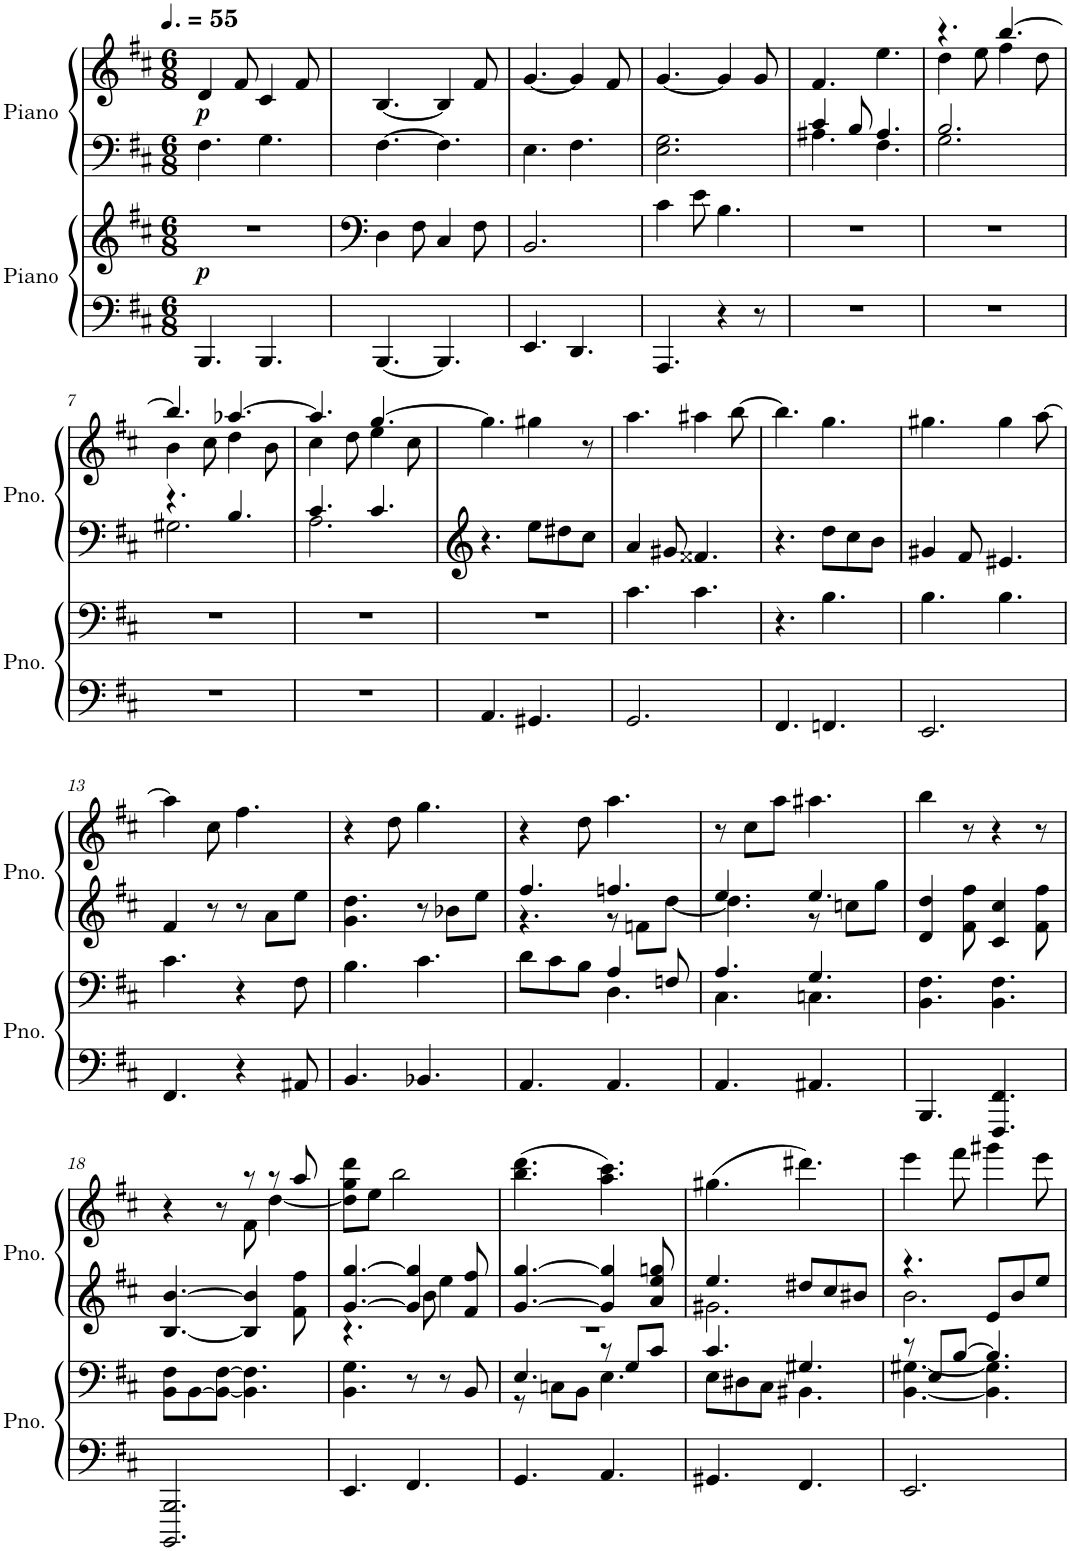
**kern	**kern	**dynam	**kern	**kern	**dynam
*part2	*part2	*part2	*part1	*part1	*part1
*staff4	*staff3	*staff3/4	*staff2	*staff1	*staff1/2
*I"Piano	*	*	*I"Piano	*	*
*I'Pno.	*	*	*I'Pno.	*	*
*clefF4	*clefG2	*	*clefF4	*clefG2	*
*k[f#c#]	*k[f#c#]	*	*k[f#c#]	*k[f#c#]	*
*M6/8	*M6/8	*	*M6/8	*M6/8	*
*MM83	*MM83	*	*MM83	*MM83	*
=1	=1	=1	=1	=1	=1
!	!	!LO:DY:b	!	!	!LO:DY:b
4.BBB/	2.r	p	4.F#\	4d/	p
.	.	.	.	8f#/	.
4.BBB/	.	.	4.G\	4c#/	.
.	.	.	.	8f#/	.
=2	=2	=2	=2	=2	=2
[4.BBB/	4D\	.	[4.F#\	[4.B/	.
.	8F#\	.	.	.	.
4.BBB/]	4C#/	.	4.F#\]	4B/]	.
.	8F#\	.	.	8f#/	.
=3	=3	=3	=3	=3	=3
4.EE/	2.BB/	.	4.E\	[4.g/	.
4.DD/	.	.	4.F#\	4g/]	.
.	.	.	.	8f#/	.
=4	=4	=4	=4	=4	=4
4.AAA/	4c#\	.	2.E\ 2.G\	[4.g/	.
.	8e\	.	.	.	.
4r	4.B\	.	.	4g/]	.
8r	.	.	.	8g/	.
=5	=5	=5	=5	=5	=5
*	*	*	*^	*	*
2.r	2.r	.	4c#/	4.A#X\	4.f#/	.
.	.	.	8B/	.	.	.
.	.	.	4.A#/	4.F#\	4.ee\	.
=6	=6	=6	=6	=6	=6	=6
*	*	*	*	*	*^	*
2.r	2.r	.	2.B/	2.G\	4.r	4dd\	.
.	.	.	.	.	.	8ee\	.
.	.	.	.	.	[4.bb/	4ff#\	.
.	.	.	.	.	.	8dd\	.
!!LO:LB:g=z	!!
=7	=7	=7	=7	=7	=7	=7	=7
2.r	2.r	.	4.r	2.G#X\	4.bb/]	4b\	.
.	.	.	.	.	.	8cc#\	.
.	.	.	4.B/	.	[4.aa-X/	4dd\	.
.	.	.	.	.	.	8b\	.
=8	=8	=8	=8	=8	=8	=8	=8
2.r	2.r	.	4.c#/	2.A\	4.aa-/]	4cc#\	.
.	.	.	.	.	.	8dd\	.
.	.	.	4.c#/	.	[4.gg/	4ee\	.
.	.	.	.	.	.	8cc#\	.
*	*	*	*v	*v	*	*	*
*	*	*	*	*v	*v	*
=9	=9	=9	=9	=9	=9
4.AA/	2.r	.	4.r	4.gg\]	.
4.GG#X/	.	.	8ee\L	4gg#X\	.
.	.	.	8dd#X\	.	.
.	.	.	8cc#\J	8r	.
=10	=10	=10	=10	=10	=10
2.GG/	4.c#\	.	4a/	4.aa\	.
.	.	.	8g#X/	.	.
.	4.c#\	.	4.f##X/	4aa#X\	.
.	.	.	.	[8bb\	.
=11	=11	=11	=11	=11	=11
4.FF#/	4.r	.	4.r	4.bb\]	.
4.FFn/	4.B\	.	8dd\L	4.gg\	.
.	.	.	8cc#\	.	.
.	.	.	8b\J	.	.
=12	=12	=12	=12	=12	=12
2.EE/	4.B\	.	4g#X/	4.gg#X\	.
.	.	.	8f#/	.	.
.	4.B\	.	4.e#X/	4gg#\	.
.	.	.	.	[8aa\	.
!!LO:LB:g=z
=13	=13	=13	=13	=13	=13
4.FF#/	4.c#\	.	4f#/	4aa\]	.
.	.	.	8r	8cc#\	.
4r	4r	.	8r	4.ff#\	.
.	.	.	8a\L	.	.
8AA#X/	8F#\	.	8ee\J	.	.
=14	=14	=14	=14	=14	=14
4.BB/	4.B\	.	4.g\ 4.dd\	4r	.
.	.	.	.	8dd\	.
4.BB-X/	4.c#\	.	8r	4.gg\	.
.	.	.	8b-X\L	.	.
.	.	.	8ee\J	.	.
=15	=15	=15	=15	=15	=15
*	*^	*	*^	*	*
4.AA/	8d\L	4.ryy	.	4.ff#/	4.r	4r	.
.	8c#\	.	.	.	.	.	.
.	8B\J	.	.	.	.	8dd\	.
4.AA/	4A/	4.D\	.	4.ffn/	8r	4.aa\	.
.	.	.	.	.	8fn\L	.	.
.	8Fn/	.	.	.	[8dd\J	.	.
=16	=16	=16	=16	=16	=16	=16	=16
4.AA/	4.A/	4.C#\	.	4.ee/	4.dd\]	8r	.
.	.	.	.	.	.	8cc#\L	.
.	.	.	.	.	.	8aa\J	.
4.AA#X/	4.G/	4.Cn\	.	4.ee/	8r	4.aa#X\	.
.	.	.	.	.	8ccn\L	.	.
.	.	.	.	.	8gg\J	.	.
*	*v	*v	*	*	*	*	*
*	*	*	*v	*v	*	*
=17	=17	=17	=17	=17	=17
4.BBB/	4.BB\ 4.F#\	.	4d/ 4dd/	4bb\	.
.	.	.	8f#\ 8ff#\	8r	.
4.FFF#/ 4.FF#/	4.BB\ 4.F#\	.	4c#/ 4cc#/	4r	.
.	.	.	8f#\ 8ff#\	8r	.
!!LO:LB:g=z
=18	=18	=18	=18	=18	=18
*	*	*	*	*^	*
2.BBBB/ 2.BBB/	8BB\ 8F#\L	.	[4.B/ [4.b/	4r	4.ryy	.
.	[8BB\	.	.	.	.	.
.	8BB\_ [8F#\J	.	.	8r	.	.
.	4.BB\] 4.F#\]	.	4B/] 4b/]	8r	8f#\	.
.	.	.	.	8r	[4dd\	.
.	.	.	8f#\ 8ff#\	8aa/	.	.
*	*	*	*	*v	*v	*
=19	=19	=19	=19	=19	=19
*	*	*	*^	*	*
4.EE/	4.BB\ 4.G\	.	[4.g/ [4.gg/	4.r	8dd\] 8gg\ 8ddd\L	.
.	.	.	.	.	8ee\J	.
.	.	.	.	.	2bb\	.
4.FF#/	8r	.	4g/] 4gg/]	8b\	.	.
.	8r	.	.	4ee\	.	.
.	8BB/	.	8f#/ 8ff#/	.	.	.
=20	=20	=20	=20	=20	=20	=20
*	*^	*	*	*	*	*
4.GG/	4.E/	8r	.	[4.g/ [4.gg/	2.r	(4.bb\ 4.ddd\	.
.	.	8Cn\L	.	.	.	.	.
.	.	8BB\J	.	.	.	.	.
4.AA/	8r	4.E\	.	4g/] 4gg/]	.	4.aa\ 4.ccc#\)	.
.	8G/L	.	.	.	.	.	.
.	8c#/J	.	.	8a/ 8ee/ 8ggn/	.	.	.
=21	=21	=21	=21	=21	=21	=21	=21
4.GG#X/	4.c#/	8E\L	.	4.ee/	2.g#X\	(4.gg#X\	.
.	.	8D#X\	.	.	.	.	.
.	.	8C#\J	.	.	.	.	.
4.FF#/	4.G#X/	4.BB#X\	.	8dd#X/L	.	4.ddd#X\)	.
.	.	.	.	8cc#/	.	.	.
.	.	.	.	8b#X/J	.	.	.
=22	=22	=22	=22	=22	=22	=22	=22
2.EE/	8r	[4.BB\ [4.G#X\	.	4.r	2.b\	4eee\	.
.	8E/L	.	.	.	.	.	.
.	[8B/J	.	.	.	.	8fff#\	.
.	4.B/]	4.BB\] 4.G#\]	.	8e/L	.	4ggg#X\	.
.	.	.	.	8b/	.	.	.
.	.	.	.	8ee/J	.	8eee\	.
*	*v	*v	*	*	*	*	*
*	*	*	*v	*v	*	*
=	=	=	=	=	=
*-	*-	*-	*-	*-	*-
